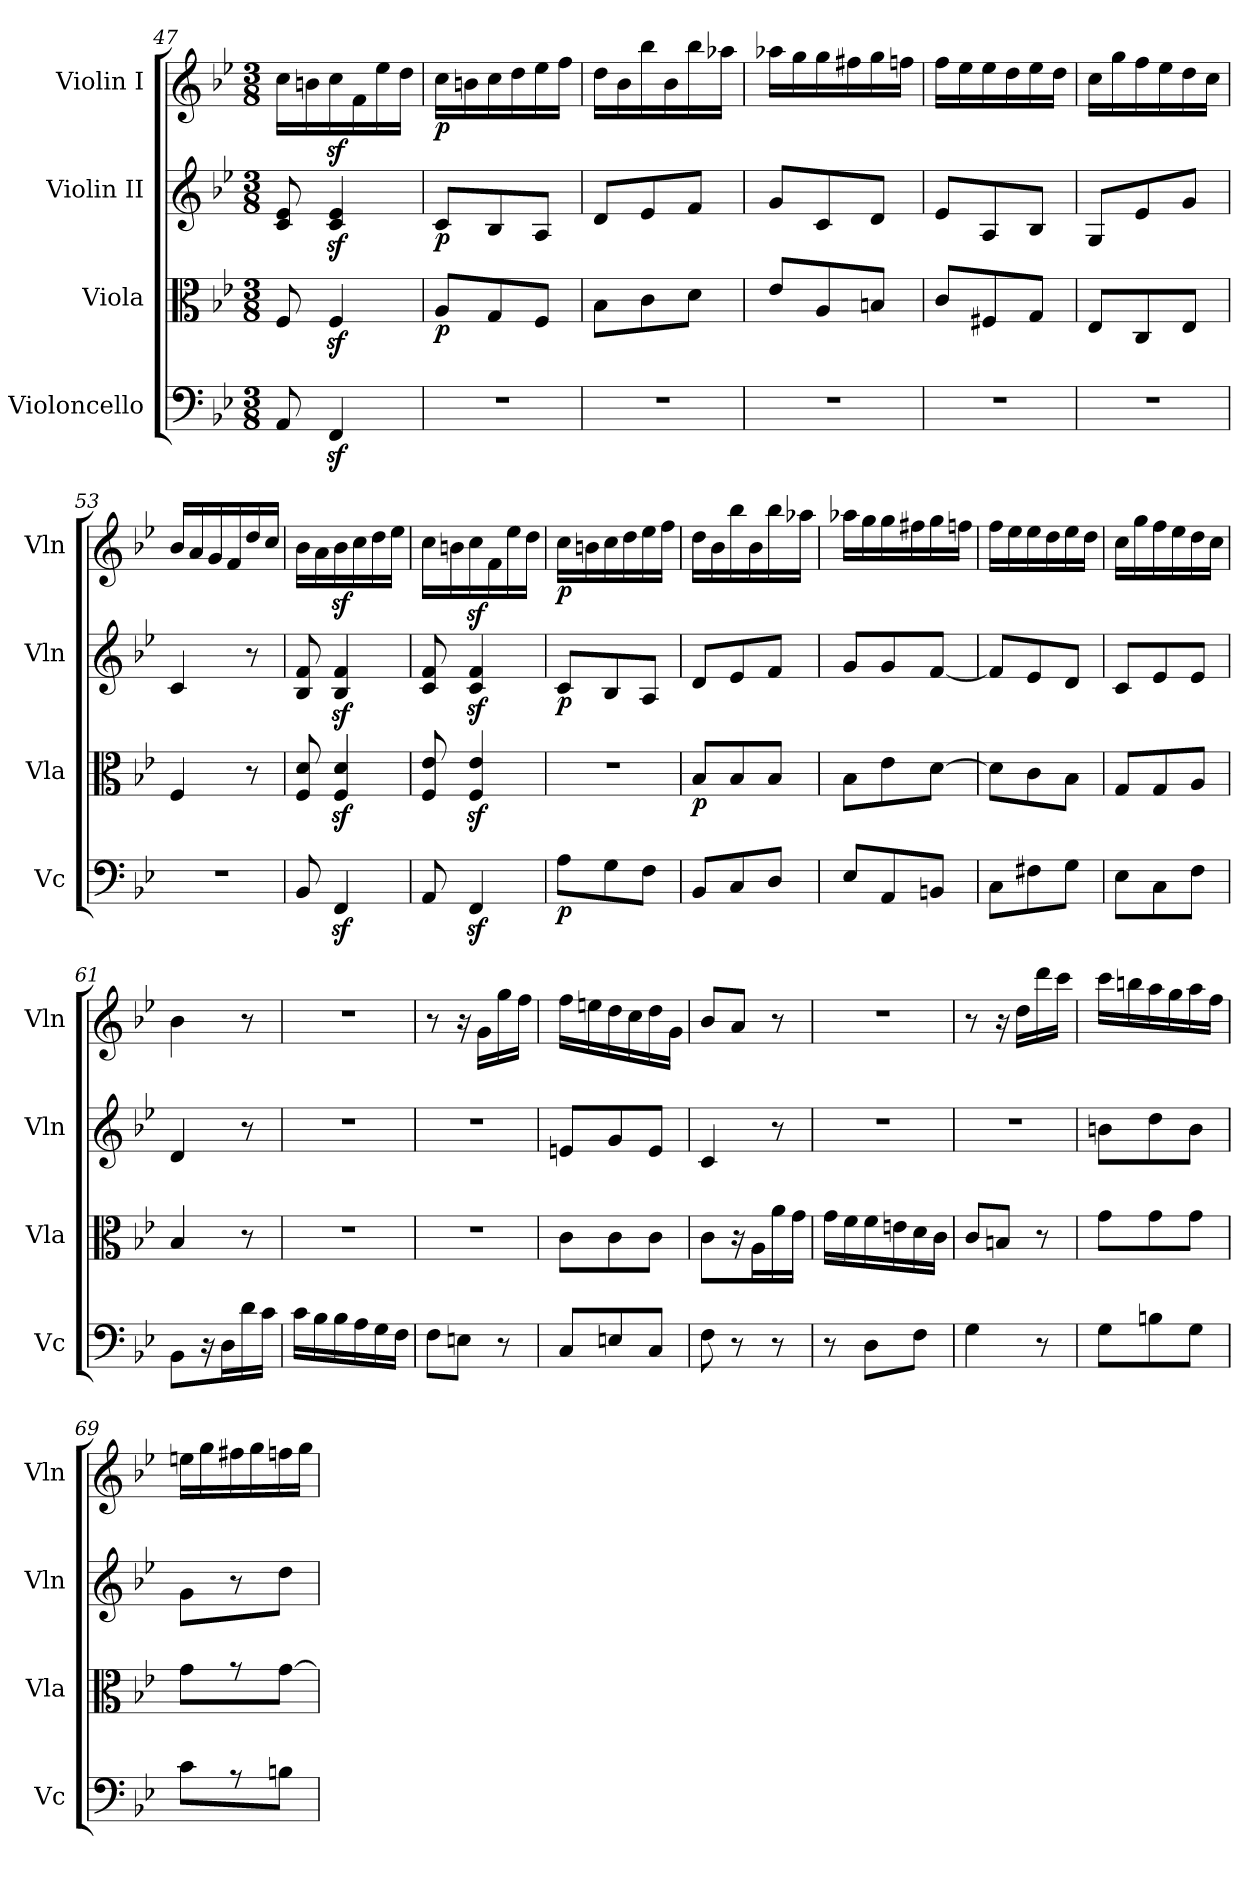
**kern	**dynam	**kern	**dynam	**kern	**dynam	**kern	**dynam
*part4	*part4	*part3	*part3	*part2	*part2	*part1	*part1
*staff4	*staff4	*staff3	*staff3	*staff2	*staff2	*staff1	*staff1
*I"Violoncello	*	*I"Viola	*	*I"Violin II	*	*I"Violin I	*
*I'Vc	*	*I'Vla	*	*I'Vln	*	*I'Vln	*
*clefF4	*	*clefC3	*	*clefG2	*	*clefG2	*
*k[b-e-]	*	*k[b-e-]	*	*k[b-e-]	*	*k[b-e-]	*
*M3/8	*	*M3/8	*	*M3/8	*	*M3/8	*
=47	=47	=47	=47	=47	=47	=47	=47
8AA/	.	8F/	.	8c/ 8e-/	.	16cc\LL	.
.	.	.	.	.	.	16bn\	.
4FFz</	.	4Fz</	.	4c/z< 4e-/z<	.	16ccz<\	.
.	.	.	.	.	.	16f\	.
.	.	.	.	.	.	16ee-\	.
.	.	.	.	.	.	16dd\JJ	.
!!LO:LB:g=z
=48	=48	=48	=48	=48	=48	=48	=48
!	!	!	!LO:DY:b	!	!LO:DY:b	!	!LO:DY:b
4.r	.	8A/L	p	8c/L	p	16cc\LL	p
.	.	.	.	.	.	16bn\	.
.	.	8G/	.	8B-/	.	16cc\	.
.	.	.	.	.	.	16dd\	.
.	.	8F/J	.	8A/J	.	16ee-\	.
.	.	.	.	.	.	16ff\JJ	.
!!LO:PB:g=z
=49	=49	=49	=49	=49	=49	=49	=49
4.r	.	8B-\L	.	8d/L	.	16dd\LL	.
.	.	.	.	.	.	16b-\	.
.	.	8c\	.	8e-/	.	16bb-\	.
.	.	.	.	.	.	16b-\	.
.	.	8d\J	.	8f/J	.	16bb-\	.
.	.	.	.	.	.	16aa-X\JJ	.
=50	=50	=50	=50	=50	=50	=50	=50
4.r	.	8e-/L	.	8g/L	.	16aa-X\LL	.
.	.	.	.	.	.	16gg\	.
.	.	8A/	.	8c/	.	16gg\	.
.	.	.	.	.	.	16ff#X\	.
.	.	8Bn/J	.	8d/J	.	16gg\	.
.	.	.	.	.	.	16ffn\JJ	.
=51	=51	=51	=51	=51	=51	=51	=51
4.r	.	8c/L	.	8e-/L	.	16ff\LL	.
.	.	.	.	.	.	16ee-\	.
.	.	8F#X/	.	8A/	.	16ee-\	.
.	.	.	.	.	.	16dd\	.
.	.	8G/J	.	8B-/J	.	16ee-\	.
.	.	.	.	.	.	16dd\JJ	.
=52	=52	=52	=52	=52	=52	=52	=52
4.r	.	8E-/L	.	8G/L	.	16cc\LL	.
.	.	.	.	.	.	16gg\	.
.	.	8C/	.	8e-/	.	16ff\	.
.	.	.	.	.	.	16ee-\	.
.	.	8E-/J	.	8g/J	.	16dd\	.
.	.	.	.	.	.	16cc\JJ	.
=53	=53	=53	=53	=53	=53	=53	=53
4.r	.	4F/	.	4c/	.	16b-/LL	.
.	.	.	.	.	.	16a/	.
.	.	.	.	.	.	16g/	.
.	.	.	.	.	.	16f/	.
.	.	8r	.	8r	.	16dd/	.
.	.	.	.	.	.	16cc/JJ	.
=54	=54	=54	=54	=54	=54	=54	=54
8BB-/	.	8F/ 8d/	.	8B-/ 8f/	.	16b-\LL	.
.	.	.	.	.	.	16a\	.
4FFz</	.	4F/z< 4d/z<	.	4B-/z< 4f/z<	.	16b-z<\	.
.	.	.	.	.	.	16cc\	.
.	.	.	.	.	.	16dd\	.
.	.	.	.	.	.	16ee-\JJ	.
!!LO:LB:g=z
=55	=55	=55	=55	=55	=55	=55	=55
8AA/	.	8F/ 8e-/	.	8c/ 8f/	.	16cc\LL	.
.	.	.	.	.	.	16bn\	.
4FFz</	.	4F/z< 4e-/z<	.	4c/z< 4f/z<	.	16ccz<\	.
.	.	.	.	.	.	16f\	.
.	.	.	.	.	.	16ee-\	.
.	.	.	.	.	.	16dd\JJ	.
=56	=56	=56	=56	=56	=56	=56	=56
!	!LO:DY:b	!	!	!	!LO:DY:b	!	!LO:DY:b
8A\L	p	4.r	.	8c/L	p	16cc\LL	p
.	.	.	.	.	.	16bn\	.
8G\	.	.	.	8B-/	.	16cc\	.
.	.	.	.	.	.	16dd\	.
8F\J	.	.	.	8A/J	.	16ee-\	.
.	.	.	.	.	.	16ff\JJ	.
=57	=57	=57	=57	=57	=57	=57	=57
!	!	!	!LO:DY:b	!	!	!	!
8BB-/L	.	8B-/L	p	8d/L	.	16dd\LL	.
.	.	.	.	.	.	16b-\	.
8C/	.	8B-/	.	8e-/	.	16bb-\	.
.	.	.	.	.	.	16b-\	.
8D/J	.	8B-/J	.	8f/J	.	16bb-\	.
.	.	.	.	.	.	16aa-X\JJ	.
=58	=58	=58	=58	=58	=58	=58	=58
8E-/L	.	8B-\L	.	8g/L	.	16aa-X\LL	.
.	.	.	.	.	.	16gg\	.
8AA/	.	8e-\	.	8g/	.	16gg\	.
.	.	.	.	.	.	16ff#X\	.
8BBn/J	.	[8d\J	.	[8f/J	.	16gg\	.
.	.	.	.	.	.	16ffn\JJ	.
=59	=59	=59	=59	=59	=59	=59	=59
8C\L	.	8d\L]	.	8f/L]	.	16ff\LL	.
.	.	.	.	.	.	16ee-\	.
8F#X\	.	8c\	.	8e-/	.	16ee-\	.
.	.	.	.	.	.	16dd\	.
8G\J	.	8B-\J	.	8d/J	.	16ee-\	.
.	.	.	.	.	.	16dd\JJ	.
!!LO:PB:g=z
=60	=60	=60	=60	=60	=60	=60	=60
8E-\L	.	8G/L	.	8c/L	.	16cc\LL	.
.	.	.	.	.	.	16gg\	.
8C\	.	8G/	.	8e-/	.	16ff\	.
.	.	.	.	.	.	16ee-\	.
8F\J	.	8A/J	.	8e-/J	.	16dd\	.
.	.	.	.	.	.	16cc\JJ	.
!!LO:LB:g=z
=61	=61	=61	=61	=61	=61	=61	=61
8BB-\L	.	4B-/	.	4d/	.	4b-\	.
16r	.	.	.	.	.	.	.
16D\L	.	.	.	.	.	.	.
16d\	.	8r	.	8r	.	8r	.
16c\JJ	.	.	.	.	.	.	.
=62	=62	=62	=62	=62	=62	=62	=62
16c\LL	.	4.r	.	4.r	.	4.r	.
16B-\	.	.	.	.	.	.	.
16B-\	.	.	.	.	.	.	.
16A\	.	.	.	.	.	.	.
16G\	.	.	.	.	.	.	.
16F\JJ	.	.	.	.	.	.	.
=63	=63	=63	=63	=63	=63	=63	=63
8F\L	.	4.r	.	4.r	.	8r	.
8En\J	.	.	.	.	.	16r	.
.	.	.	.	.	.	16g\LL	.
8r	.	.	.	.	.	16gg\	.
.	.	.	.	.	.	16ff\JJ	.
=64	=64	=64	=64	=64	=64	=64	=64
8C/L	.	8c\L	.	8en/L	.	16ff\LL	.
.	.	.	.	.	.	16een\	.
8En/	.	8c\	.	8g/	.	16dd\	.
.	.	.	.	.	.	16cc\	.
8C/J	.	8c\J	.	8e/J	.	16dd\	.
.	.	.	.	.	.	16g\JJ	.
=65	=65	=65	=65	=65	=65	=65	=65
8F\	.	8c\L	.	4c/	.	8b-/L	.
8r	.	16r	.	.	.	8a/J	.
.	.	16A\L	.	.	.	.	.
8r	.	16a\	.	8r	.	8r	.
.	.	16g\JJ	.	.	.	.	.
!!LO:PB:g=z
=66	=66	=66	=66	=66	=66	=66	=66
8r	.	16g\LL	.	4.r	.	4.r	.
.	.	16f\	.	.	.	.	.
8D\L	.	16f\	.	.	.	.	.
.	.	16en\	.	.	.	.	.
8F\J	.	16d\	.	.	.	.	.
.	.	16c\JJ	.	.	.	.	.
!!LO:PB:g=z
=67	=67	=67	=67	=67	=67	=67	=67
4G\	.	8c/L	.	4.r	.	8r	.
.	.	8Bn/J	.	.	.	16r	.
.	.	.	.	.	.	16dd\LL	.
8r	.	8r	.	.	.	16ddd\	.
.	.	.	.	.	.	16ccc\JJ	.
=68	=68	=68	=68	=68	=68	=68	=68
8G\L	.	8g\L	.	8bn\L	.	16ccc\LL	.
.	.	.	.	.	.	16bbn\	.
8Bn\	.	8g\	.	8dd\	.	16aa\	.
.	.	.	.	.	.	16gg\	.
8G\J	.	8g\J	.	8b\J	.	16aa\	.
.	.	.	.	.	.	16ff\JJ	.
=69	=69	=69	=69	=69	=69	=69	=69
8c\L	.	8g\L	.	8g\L	.	16een\LL	.
.	.	.	.	.	.	16gg\	.
8r	.	8r	.	8r	.	16ff#X\	.
.	.	.	.	.	.	16gg\	.
8Bn\J	.	[8g\J	.	8dd\J	.	16ffn\	.
.	.	.	.	.	.	16gg\JJ	.
=	=	=	=	=	=	=	=
*-	*-	*-	*-	*-	*-	*-	*-
